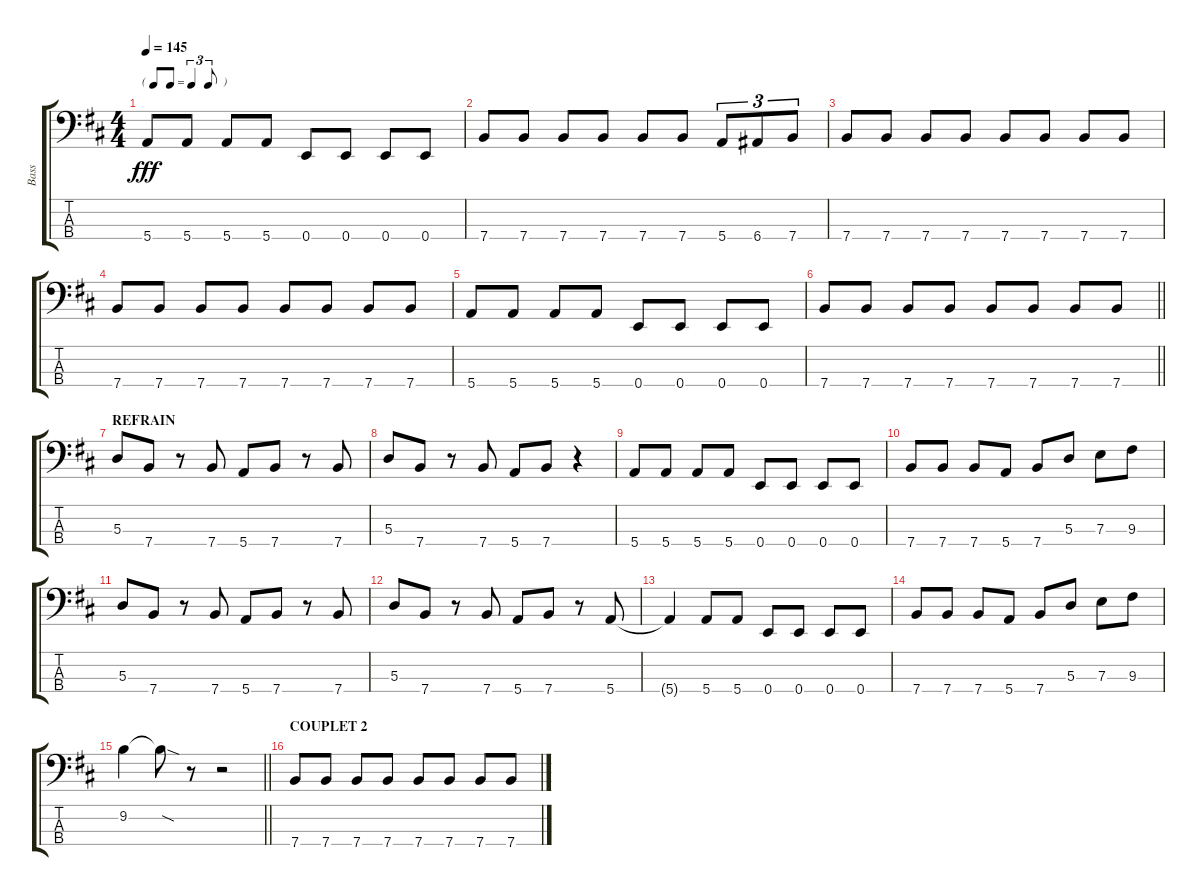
\track ("Bass" "Bass") {instrument electricbasspick}
\staff {score tabs}
\tuning (G2 D2 A1 E1) {hide}
\ts (4 4)
\tf triplet8th
\tempo 145
\clef f4
\ks d
5.4.8{dy fff} 5.4.8 5.4.8 5.4.8 0.4.8 0.4.8 0.4.8 0.4.8 |
7.4.8 7.4.8 7.4.8 7.4.8 7.4.8 7.4.8 5.4.8{tu (3 2)} 6.4.8{tu (3 2)} 7.4.8{tu (3 2)} |
7.4.8 7.4.8 7.4.8 7.4.8 7.4.8 7.4.8 7.4.8 7.4.8 |
7.4.8 7.4.8 7.4.8 7.4.8 7.4.8 7.4.8 7.4.8 7.4.8 |
5.4.8 5.4.8 5.4.8 5.4.8 0.4.8 0.4.8 0.4.8 0.4.8 |
\barLineRight lightlight
7.4.8 7.4.8 7.4.8 7.4.8 7.4.8 7.4.8 7.4.8 7.4.8 |
\section ("" "REFRAIN")
5.3.8 7.4.8 r.8 7.4.8 5.4.8 7.4.8 r.8 7.4.8 |
5.3.8 7.4.8 r.8 7.4.8 5.4.8 7.4.8 r.4 |
5.4.8 5.4.8 5.4.8 5.4.8 0.4.8 0.4.8 0.4.8 0.4.8 |
7.4.8 7.4.8 7.4.8 5.4.8 7.4.8 5.3.8 7.3.8 9.3.8 |
5.3.8 7.4.8 r.8 7.4.8 5.4.8 7.4.8 r.8 7.4.8 |
5.3.8 7.4.8 r.8 7.4.8 5.4.8 7.4.8 r.8 5.4.8 |
5.4{t}.4 5.4.8 5.4.8 0.4.8 0.4.8 0.4.8 0.4.8 |
7.4.8 7.4.8 7.4.8 5.4.8 7.4.8 5.3.8 7.3.8 9.3.8 |
\barLineRight lightlight
9.2.4 9.2{sod t}.8 r.8 r.2 |
\section ("" "COUPLET 2")
7.4.8 7.4.8 7.4.8 7.4.8 7.4.8 7.4.8 7.4.8 7.4.8
